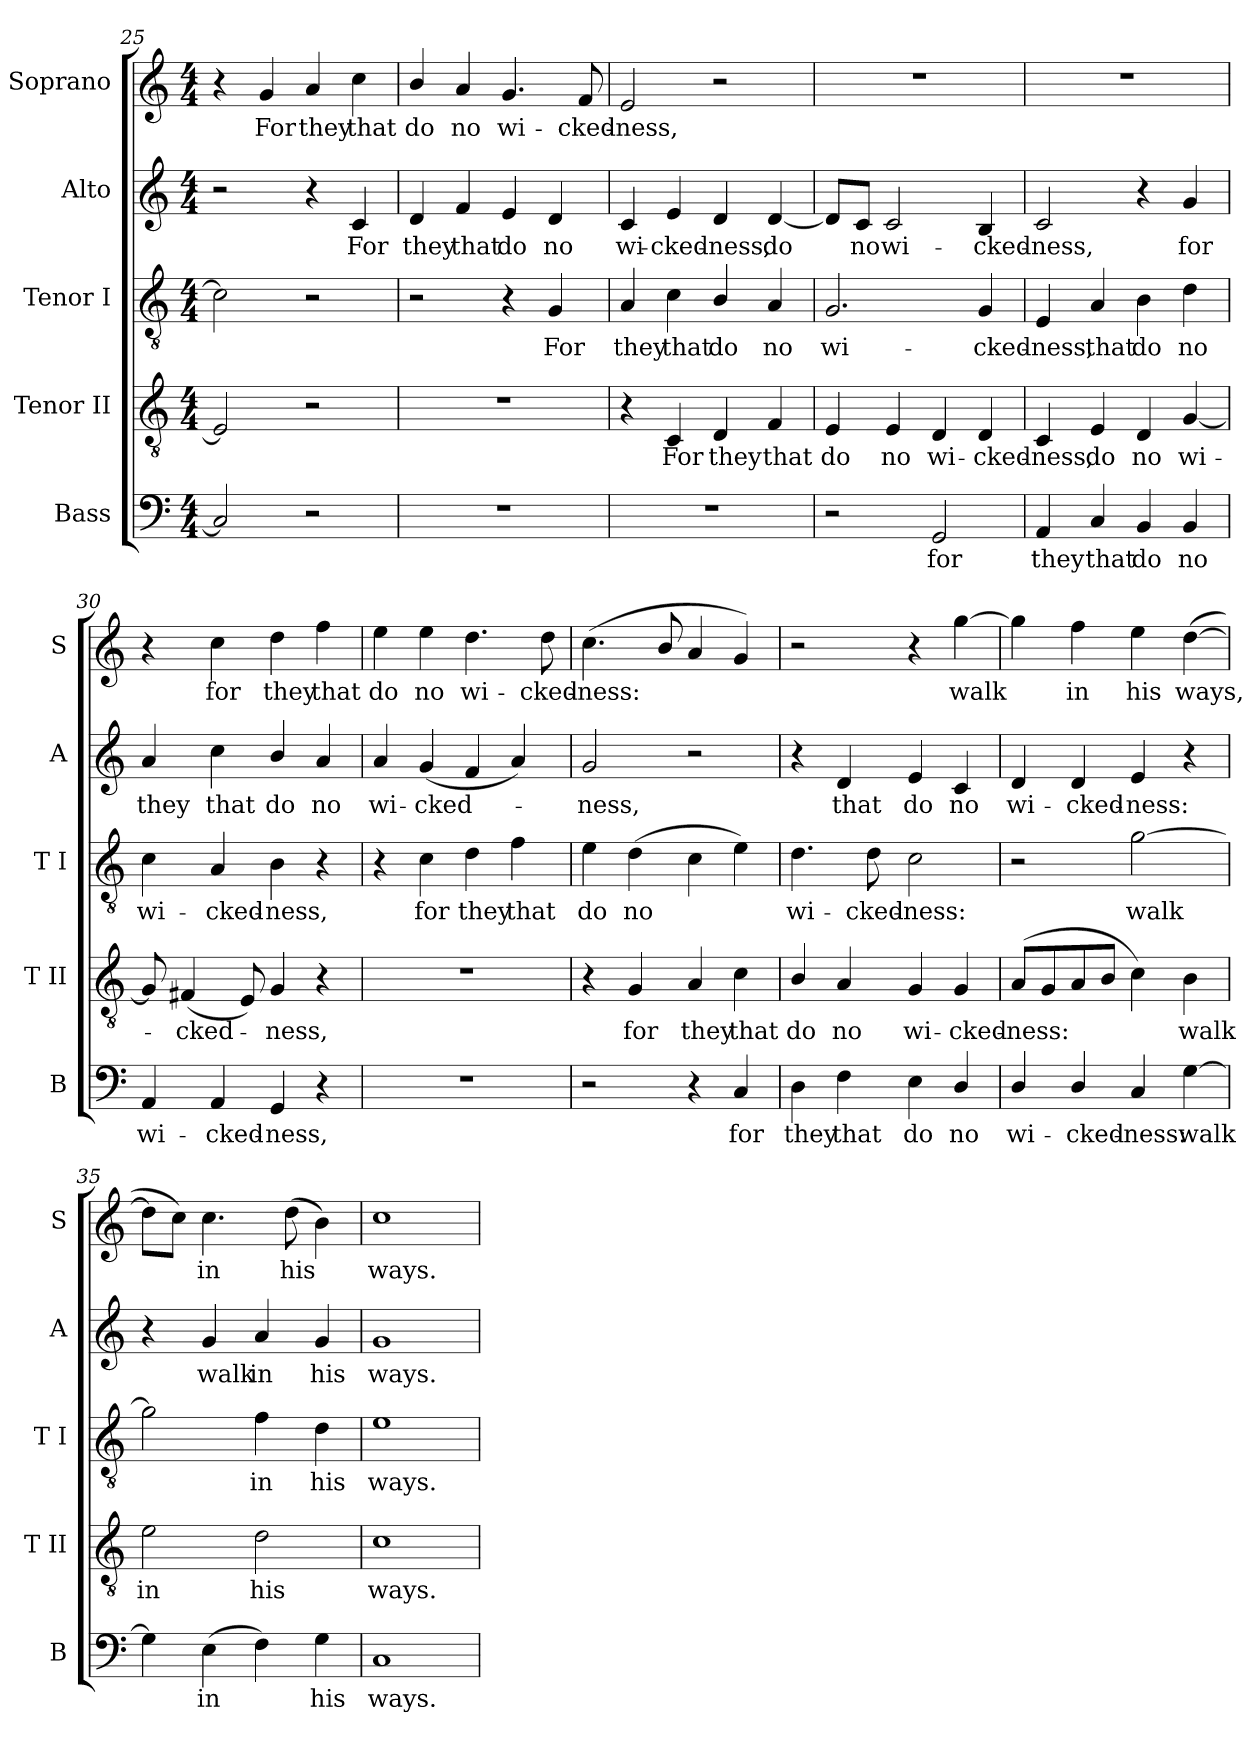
**kern	**text	**kern	**text	**kern	**text	**kern	**text	**kern	**text
*part5	*part5	*part4	*part4	*part3	*part3	*part2	*part2	*part1	*part1
*staff5	*staff5	*staff4	*staff4	*staff3	*staff3	*staff2	*staff2	*staff1	*staff1
*I"Bass	*	*I"Tenor II	*	*I"Tenor I	*	*I"Alto	*	*I"Soprano	*
*I'B	*	*I'T II	*	*I'T I	*	*I'A	*	*I'S	*
*clefF4	*	*clefGv2	*	*clefGv2	*	*clefG2	*	*clefG2	*
*k[]	*	*k[]	*	*k[]	*	*k[]	*	*k[]	*
*M4/4	*	*M4/4	*	*M4/4	*	*M4/4	*	*M4/4	*
=25	=25	=25	=25	=25	=25	=25	=25	=25	=25
2C/]	.	2E/]	.	2c\]	.	2r	.	4r	.
!	!	!	!	!	!	!	!	!	!LO:LY:b
.	.	.	.	.	.	.	.	4g/	For
!	!	!	!	!	!	!	!	!	!LO:LY:b
2r	.	2r	.	2r	.	4r	.	4a/	they
!	!	!	!	!	!	!	!LO:LY:b	!	!LO:LY:b
.	.	.	.	.	.	4c/	For	4cc\	that
=26	=26	=26	=26	=26	=26	=26	=26	=26	=26
!	!	!	!	!	!	!	!LO:LY:b	!	!LO:LY:b
1r	.	1r	.	2r	.	4d/	they	4b/	do
!	!	!	!	!	!	!	!LO:LY:b	!	!LO:LY:b
.	.	.	.	.	.	4f/	that	4a/	no
!	!	!	!	!	!	!	!LO:LY:b	!	!LO:LY:b
.	.	.	.	4r	.	4e/	do	4.g/	wi-
!	!	!	!	!	!LO:LY:b	!	!LO:LY:b	!	!
.	.	.	.	4G/	For	4d/	no	.	.
!	!	!	!	!	!	!	!	!	!LO:LY:b
.	.	.	.	.	.	.	.	8f/	-cked-
!!LO:PB:g=z
=27	=27	=27	=27	=27	=27	=27	=27	=27	=27
!	!	!	!	!	!LO:LY:b	!	!LO:LY:b	!	!LO:LY:b
1r	.	4r	.	4A/	they	4c/	wi-	2e/	-ness,
!	!	!	!LO:LY:b	!	!LO:LY:b	!	!LO:LY:b	!	!
.	.	4C/	For	4c\	that	4e/	-cked-	.	.
!	!	!	!LO:LY:b	!	!LO:LY:b	!	!LO:LY:b	!	!
.	.	4D/	they	4B/	do	4d/	-ness,	2r	.
!	!	!	!LO:LY:b	!	!LO:LY:b	!	!LO:LY:b	!	!
.	.	4F/	that	4A/	no	[4d/	do	.	.
=28	=28	=28	=28	=28	=28	=28	=28	=28	=28
!	!	!	!LO:LY:b	!	!LO:LY:b	!	!	!	!
2r	.	4E/	do	2.G/	wi-	8d/L]	.	1r	.
!	!	!	!	!	!	!	!LO:LY:b	!	!
.	.	.	.	.	.	8c/J	no	.	.
!	!	!	!LO:LY:b	!	!	!	!LO:LY:b	!	!
.	.	4E/	no	.	.	2c/	wi-	.	.
!	!LO:LY:b	!	!LO:LY:b	!	!	!	!	!	!
2GG/	for	4D/	wi-	.	.	.	.	.	.
!	!	!	!LO:LY:b	!	!LO:LY:b	!	!LO:LY:b	!	!
.	.	4D/	-cked-	4G/	-cked-	4B/	-cked-	.	.
=29	=29	=29	=29	=29	=29	=29	=29	=29	=29
!	!LO:LY:b	!	!LO:LY:b	!	!LO:LY:b	!	!LO:LY:b	!	!
4AA/	they	4C/	-ness,	4E/	-ness,	2c/	-ness,	1r	.
!	!LO:LY:b	!	!LO:LY:b	!	!LO:LY:b	!	!	!	!
4C/	that	4E/	do	4A/	that	.	.	.	.
!	!LO:LY:b	!	!LO:LY:b	!	!LO:LY:b	!	!	!	!
4BB/	do	4D/	no	4B\	do	4r	.	.	.
!	!LO:LY:b	!	!LO:LY:b	!	!LO:LY:b	!	!LO:LY:b	!	!
4BB/	no	[4G/	wi-	4d\	no	4g/	for	.	.
=30	=30	=30	=30	=30	=30	=30	=30	=30	=30
!	!LO:LY:b	!	!	!	!LO:LY:b	!	!LO:LY:b	!	!
4AA/	wi-	8G/]	.	4c\	wi-	4a/	they	4r	.
!	!	!	!LO:LY:b	!	!	!	!	!	!
.	.	(<4F#X/	cked-	.	.	.	.	.	.
!	!LO:LY:b	!	!	!	!LO:LY:b	!	!LO:LY:b	!	!LO:LY:b
4AA/	-cked-	.	.	4A/	-cked-	4cc\	that	4cc\	for
.	.	8E/)	.	.	.	.	.	.	.
!	!LO:LY:b	!	!LO:LY:b	!	!LO:LY:b	!	!LO:LY:b	!	!LO:LY:b
4GG/	-ness,	4G/	ness,	4B\	-ness,	4b/	do	4dd\	they
!	!	!	!	!	!	!	!LO:LY:b	!	!LO:LY:b
4r	.	4r	.	4r	.	4a/	no	4ff\	that
=31	=31	=31	=31	=31	=31	=31	=31	=31	=31
!	!	!	!	!	!	!	!LO:LY:b	!	!LO:LY:b
1r	.	1r	.	4r	.	4a/	wi-	4ee\	do
!	!	!	!	!	!LO:LY:b	!	!LO:LY:b	!	!LO:LY:b
.	.	.	.	4c\	for	(<4g/	-cked-	4ee\	no
!	!	!	!	!	!LO:LY:b	!	!	!	!LO:LY:b
.	.	.	.	4d\	they	4f/	.	4.dd\	wi-
!	!	!	!	!	!LO:LY:b	!	!	!	!
.	.	.	.	4f\	that	4a/)	.	.	.
!	!	!	!	!	!	!	!	!	!LO:LY:b
.	.	.	.	.	.	.	.	8dd\	-cked-
!!LO:LB:g=z
=32	=32	=32	=32	=32	=32	=32	=32	=32	=32
!	!	!	!	!	!LO:LY:b	!	!LO:LY:b	!	!LO:LY:b
2r	.	4r	.	4e\	do	2g/	ness,	(<4.cc\	-ness:
!	!	!	!LO:LY:b	!	!LO:LY:b	!	!	!	!
.	.	4G/	for	(>4d\	no	.	.	.	.
.	.	.	.	.	.	.	.	8b/	.
!	!	!	!LO:LY:b	!	!	!	!	!	!
4r	.	4A/	they	4c\	.	2r	.	4a/	.
!	!LO:LY:b	!	!LO:LY:b	!	!	!	!	!	!
4C/	for	4c\	that	4e\)	.	.	.	4g/)	.
=33	=33	=33	=33	=33	=33	=33	=33	=33	=33
!	!LO:LY:b	!	!LO:LY:b	!	!LO:LY:b	!	!	!	!
4D\	they	4B/	do	4.d\	wi-	4r	.	2r	.
!	!LO:LY:b	!	!LO:LY:b	!	!	!	!LO:LY:b	!	!
4F\	that	4A/	no	.	.	4d/	that	.	.
!	!	!	!	!	!LO:LY:b	!	!	!	!
.	.	.	.	8d\	-cked-	.	.	.	.
!	!LO:LY:b	!	!LO:LY:b	!	!LO:LY:b	!	!LO:LY:b	!	!
4E\	do	4G/	wi-	2c\	-ness:	4e/	do	4r	.
!	!LO:LY:b	!	!LO:LY:b	!	!	!	!LO:LY:b	!	!LO:LY:b
4D/	no	4G/	-cked-	.	.	4c/	no	[4gg\	walk
=34	=34	=34	=34	=34	=34	=34	=34	=34	=34
!	!LO:LY:b	!	!LO:LY:b	!	!	!	!LO:LY:b	!	!
4D/	wi-	(<8A/L	-ness:	2r	.	4d/	wi-	4gg\]	.
.	.	8G/	.	.	.	.	.	.	.
!	!LO:LY:b	!	!	!	!	!	!LO:LY:b	!	!LO:LY:b
4D/	-cked-	8A/	.	.	.	4d/	-cked-	4ff\	in
.	.	8B/J	.	.	.	.	.	.	.
!	!LO:LY:b	!	!	!	!LO:LY:b	!	!LO:LY:b	!	!LO:LY:b
4C/	-ness:	4c\)	.	[2g\	walk	4e/	-ness:	4ee\	his
!	!LO:LY:b	!	!LO:LY:b	!	!	!	!	!	!LO:LY:b
[4G\	walk	4B\	walk	.	.	4r	.	(>[4dd\	ways,
=35	=35	=35	=35	=35	=35	=35	=35	=35	=35
!	!	!	!LO:LY:b	!	!	!	!	!	!
4G\]	.	2e\	in	2g\]	.	4r	.	8dd\L]	.
.	.	.	.	.	.	.	.	8cc\J)	.
!	!LO:LY:b	!	!	!	!	!	!LO:LY:b	!	!LO:LY:b
(>4E\	in	.	.	.	.	4g/	walk	4.cc\	in
!	!	!	!LO:LY:b	!	!LO:LY:b	!	!LO:LY:b	!	!
4F\)	.	2d\	his	4f\	in	4a/	in	.	.
!	!	!	!	!	!	!	!	!	!LO:LY:b
.	.	.	.	.	.	.	.	(>8dd\	his
!	!LO:LY:b	!	!	!	!LO:LY:b	!	!LO:LY:b	!	!
4G\	his	.	.	4d\	his	4g/	his	4b\)	.
=36	=36	=36	=36	=36	=36	=36	=36	=36	=36
!	!LO:LY:b	!	!LO:LY:b	!	!LO:LY:b	!	!LO:LY:b	!	!LO:LY:b
1C	ways.	1c	ways.	1e	ways.	1g	ways.	1cc	ways.
=	=	=	=	=	=	=	=	=	=
*-	*-	*-	*-	*-	*-	*-	*-	*-	*-
